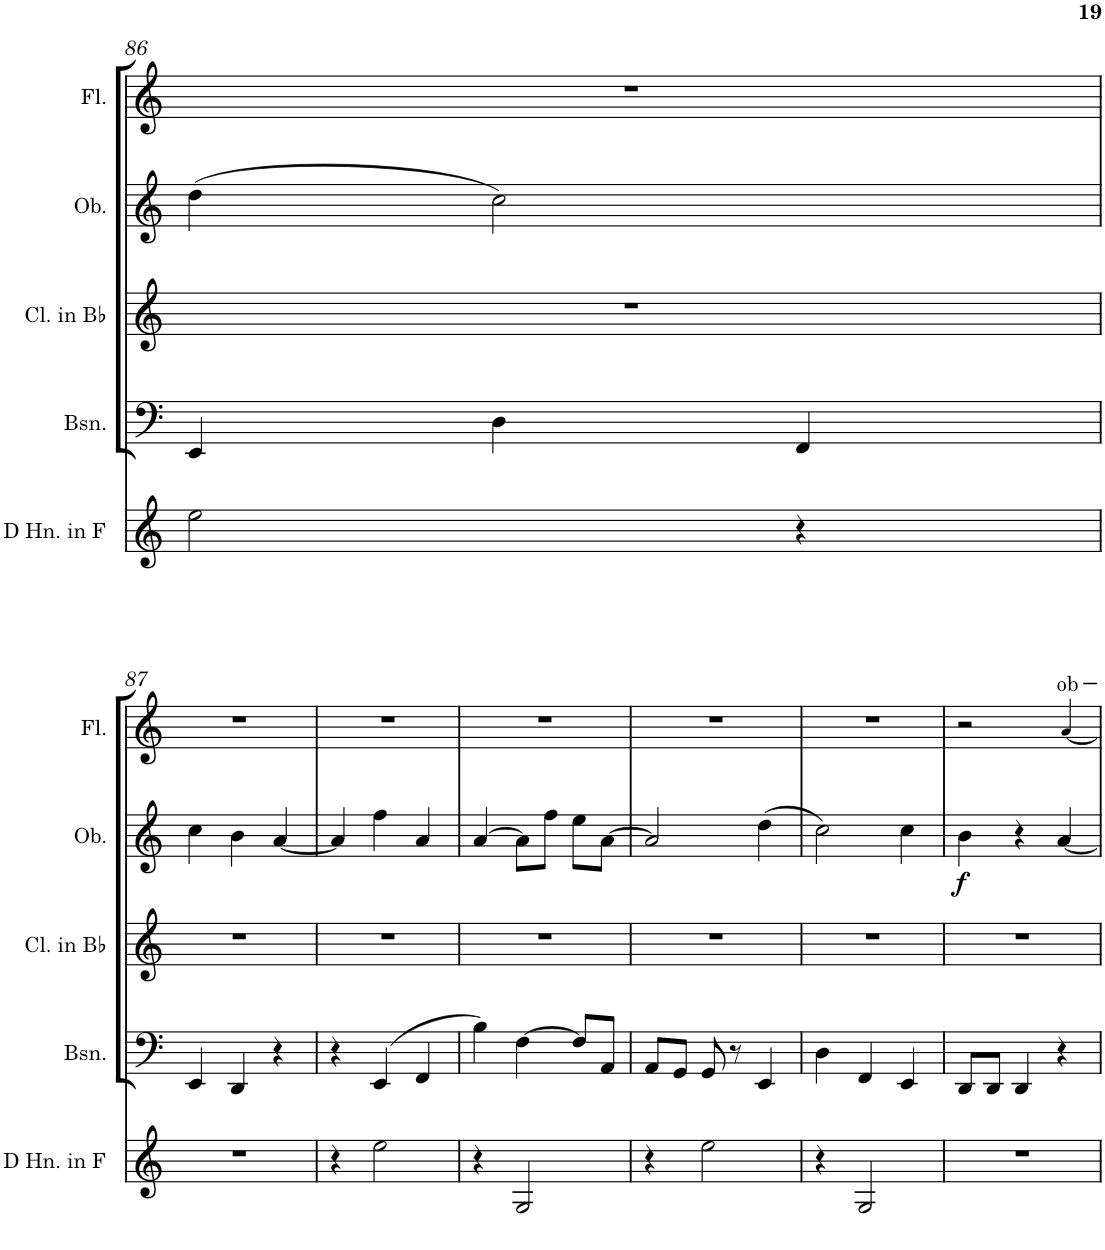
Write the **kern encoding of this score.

**kern	**kern	**kern	**kern	**dynam	**kern
*part5	*part4	*part3	*part2	*part2	*part1
*staff5	*staff4	*staff3	*staff2	*staff2	*staff1
*I"Horn in F	*I"Bassoon	*I"Clarinet in Bb	*I"Oboe	*	*I"Flute
*	*I'Bsn.	*I'Cl. in Bb	*I'Ob.	*	*I'Fl.
!!LO:PB:g=z
*clefG2	*clefG2	*clefG2	*clefG2	*	*clefG2
*Trd4c7	*	*Trd1c2	*	*	*
*k[]	*k[]	*k[]	*k[]	*	*k[]
*M3/4	*M3/4	*M3/4	*M3/4	*	*M3/4
=86	=86	=86	=86	=86	=86
2ee\	4EE/	2.r	(4dd\	.	2.r
.	4D\	.	2cc\)	.	.
4r	4FF/	.	.	.	.
!!LO:LB:g=z
=87	=87	=87	=87	=87	=87
2.r	4EE/	2.r	4cc\	.	2.r
.	4DD/	.	4b\	.	.
.	4r	.	[4a/	.	.
=88	=88	=88	=88	=88	=88
4r	4r	2.r	4a/]	.	2.r
2ee\	(4EE/	.	4ff\	.	.
.	4FF/	.	4a/	.	.
=89	=89	=89	=89	=89	=89
4r	4B\)	2.r	[4a/	.	2.r
2G/	[4F\	.	8a\L]	.	.
.	.	.	8ff\J	.	.
.	8F/L]	.	8ee\L	.	.
.	8AA/J	.	[8a\J	.	.
=90	=90	=90	=90	=90	=90
4r	8AA/L	2.r	2a/]	.	2.r
.	8GG/J	.	.	.	.
2ee\	8GG/	.	.	.	.
.	8r	.	.	.	.
.	4EE/	.	(4dd\	.	.
=91	=91	=91	=91	=91	=91
4r	4D\	2.r	2cc\)	.	2.r
2G/	4FF/	.	.	.	.
.	4EE/	.	4cc\	.	.
=92	=92	=92	=92	=92	=92
!	!	!	!	!LO:DY:b	!
2.r	8DD/L	2.r	4b\	f	2r
.	8DD/J	.	.	.	.
.	4DD/	.	4r	.	.
!	!	!	!	!	!LO:TX:a:t=ob
.	4r	.	[4a/	.	4a/
=	=	=	=	=	=
*-	*-	*-	*-	*-	*-
